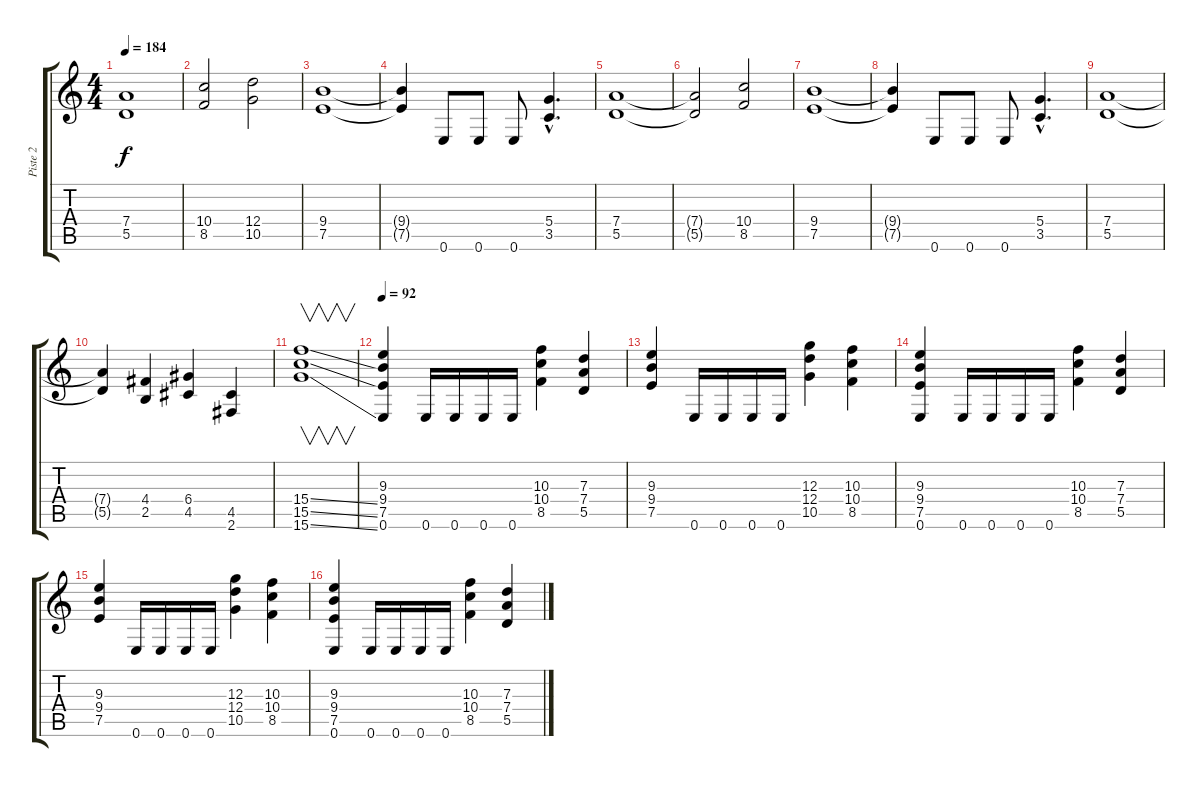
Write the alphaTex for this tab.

\track ("Piste 2" "Piste 2") {instrument overdrivenguitar}
\staff {score tabs}
\tuning (E4 B3 G3 D3 A2 E2) {hide}
\ts (4 4)
\tempo 184
\clef g2
\ks c
(7.4 5.5).1{dy f} |
(10.4 8.5).2 (12.4 10.5).2 |
(9.4 7.5).1 |
(9.4{t} 7.5{t}).4 0.6.8 0.6.8 0.6.8 (5.4{hac} 3.5{hac}).4{d} |
(7.4 5.5).1 |
(7.4{t} 5.5{t}).2 (10.4 8.5).2 |
(9.4 7.5).1 |
(9.4{t} 7.5{t}).4 0.6.8 0.6.8 0.6.8 (5.4{hac} 3.5{hac}).4{d} |
(7.4 5.5).1 |
(7.4{t} 5.5{t}).4 (4.4 2.5).4 (6.4 4.5).4 (4.5 2.6).4 |
(15.4{ss} 15.5{ss} 15.6{ss}).1{v volume 13} |
\tempo 92
(9.3 9.4 7.5 0.6).4 0.6.16 0.6.16 0.6.16 0.6.16 (10.3 10.4 8.5).4 (7.3 7.4 5.5).4 |
(9.3 9.4 7.5).4 0.6.16 0.6.16 0.6.16 0.6.16 (12.3 12.4 10.5).4 (10.3 10.4 8.5).4 |
(9.3 9.4 7.5 0.6).4 0.6.16 0.6.16 0.6.16 0.6.16 (10.3 10.4 8.5).4 (7.3 7.4 5.5).4 |
(9.3 9.4 7.5).4 0.6.16 0.6.16 0.6.16 0.6.16 (12.3 12.4 10.5).4 (10.3 10.4 8.5).4 |
(9.3 9.4 7.5 0.6).4 0.6.16 0.6.16 0.6.16 0.6.16 (10.3 10.4 8.5).4 (7.3 7.4 5.5).4
